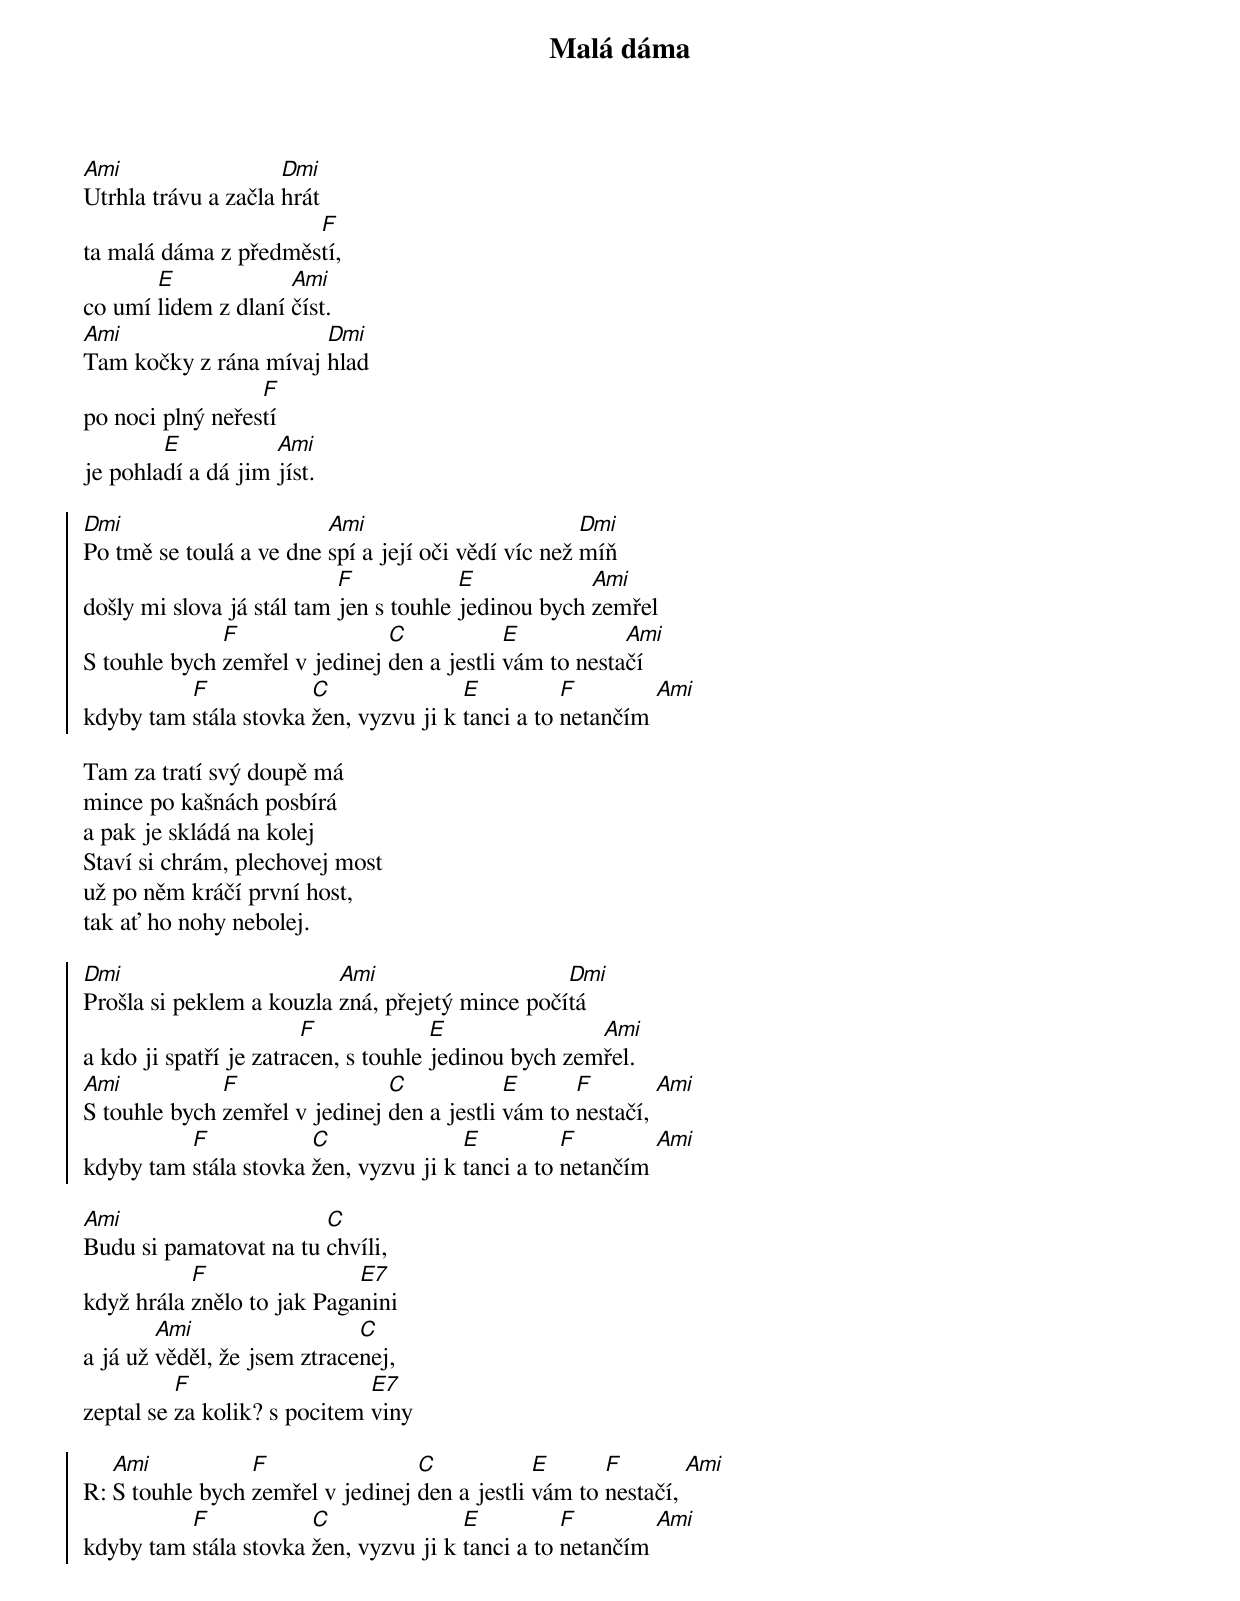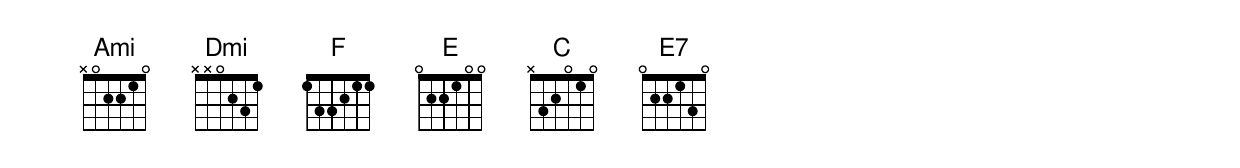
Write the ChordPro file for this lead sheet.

{title: Malá dáma}
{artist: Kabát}
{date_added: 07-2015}
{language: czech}
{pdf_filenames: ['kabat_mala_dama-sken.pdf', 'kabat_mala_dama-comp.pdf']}
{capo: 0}
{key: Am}
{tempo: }
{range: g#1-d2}
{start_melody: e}
{start_of_verse}
[Ami]Utrhla trávu a začla [Dmi]hrát
ta malá dáma z předměs[F]tí,
co umí [E]lidem z dlaní [Ami]číst.
[Ami]Tam kočky z rána mívaj [Dmi]hlad
po noci plný neřes[F]tí
je pohla[E]dí a dá jim [Ami]jíst.
{end_of_verse}

{start_of_chorus}
[Dmi]Po tmě se toulá a ve dne [Ami]spí a její oči vědí víc než [Dmi]míň
došly mi slova já stál tam [F]jen s touhle [E]jedinou bych [Ami]zemřel
S touhle bych [F]zemřel v jedinej [C]den a jestli [E]vám to nesta[Ami]čí
kdyby tam [F]stála stovka [C]žen, vyzvu ji k [E]tanci a to [F]netančím [Ami]
{end_of_chorus}

{start_of_verse}
Tam za tratí svý doupě má
mince po kašnách posbírá
a pak je skládá na kolej
Staví si chrám, plechovej most
už po něm kráčí první host,
tak ať ho nohy nebolej.
{end_of_verse}

{start_of_chorus}
[Dmi]Prošla si peklem a kouzla [Ami]zná, přejetý mince počí[Dmi]tá
a kdo ji spatří je zatra[F]cen, s touhle [E]jedinou bych zem[Ami]řel.
[Ami]S touhle bych [F]zemřel v jedinej [C]den a jestli [E]vám to [F]nestačí, [Ami]
kdyby tam [F]stála stovka [C]žen, vyzvu ji k [E]tanci a to [F]netančím [Ami]
{end_of_chorus}

{start_of_bridge}
[Ami]Budu si pamatovat na tu [C]chvíli,
když hrála [F]znělo to jak Paga[E7]nini
a já už [Ami]věděl, že jsem ztrace[C]nej,
zeptal se [F]za kolik? s pocitem [E7]viny
{end_of_bridge}

{start_of_chorus}
R: [Ami]S touhle bych [F]zemřel v jedinej [C]den a jestli [E]vám to [F]nestačí, [Ami]
kdyby tam [F]stála stovka [C]žen, vyzvu ji k [E]tanci a to [F]netančím [Ami]
{end_of_chorus}
